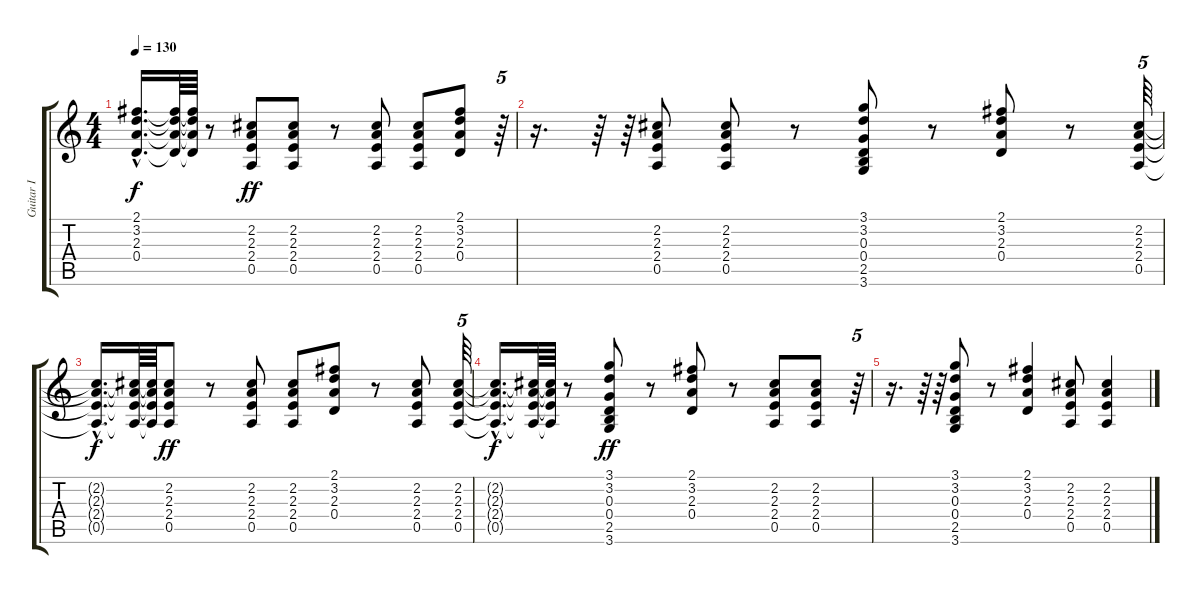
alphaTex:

\track ("Guitar I" "Guitar I") {instrument acousticguitarsteel}
\staff {score tabs}
\tuning (E4 B3 G3 D3 A2 E2) {hide}
\ts (4 4)
\tempo 130
\clef g2
\ks c
(2.1{hac t} 3.2{hac t} 2.3{hac t} 0.4{hac t}).16{d dy f} (2.1{t} 3.2{t} 2.3{t} 0.4{t}).64 (2.1{t} 3.2{t} 2.3{t} 0.4{t}).64 r.8 (2.2 2.3 2.4 0.5).8{dy ff} (2.2 2.3 2.4 0.5).8 r.8 (2.2 2.3 2.4 0.5).8 (2.2 2.3 2.4 0.5).8 (2.1 3.2 2.3 0.4).8 r.64{tu (5 4)} |
r.16{d} r.64 r.64 (2.2 2.3 2.4 0.5).8 (2.2 2.3 2.4 0.5).8 r.8 (3.1 3.2 0.3 0.4 2.5 3.6).8 r.8 (2.1 3.2 2.3 0.4).8 r.8 (2.2 2.3 2.4 0.5).64{tu (5 4)} |
(2.2{hac t} 2.3{hac t} 2.4{hac t} 0.5{hac t}).16{d dy f} (2.2{t} 2.3{t} 2.4{t} 0.5{t}).64 (2.2{t} 2.3{t} 2.4{t} 0.5{t}).64 (2.2 2.3 2.4 0.5).8{dy ff} r.8 (2.2 2.3 2.4 0.5).8 (2.2 2.3 2.4 0.5).8 (2.1 3.2 2.3 0.4).8 r.8 (2.2 2.3 2.4 0.5).8 (2.2 2.3 2.4 0.5).64{tu (5 4)} |
(2.2{hac t} 2.3{hac t} 2.4{hac t} 0.5{hac t}).16{d dy f} (2.2{t} 2.3{t} 2.4{t} 0.5{t}).64 (2.2{t} 2.3{t} 2.4{t} 0.5{t}).64 r.8 (3.1 3.2 0.3 0.4 2.5 3.6).8{dy ff} r.8 (2.1 3.2 2.3 0.4).8 r.8 (2.2 2.3 2.4 0.5).8 (2.2 2.3 2.4 0.5).8 r.64{tu (5 4)} |
r.16{d} r.64 r.64 (3.1 3.2 0.3 0.4 2.5 3.6).8 r.8 (2.1 3.2 2.3 0.4).4 (2.2 2.3 2.4 0.5).8 (2.2 2.3 2.4 0.5).4
